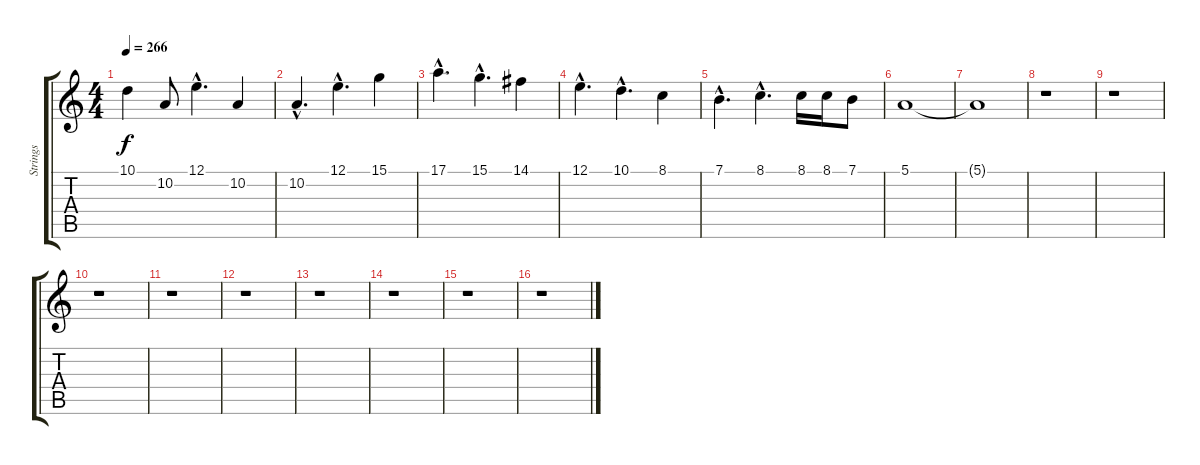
\track ("Strings" "Strings") {instrument stringensemble1}
\staff {score tabs}
\tuning (E4 B3 G3 D3 A2 E2) {hide}
\ts (4 4)
\tempo 266
\clef g2
\ks c
10.1.4{dy f} 10.2.8 12.1{hac}.4{d} 10.2.4 |
10.2{hac}.4{d} 12.1{hac}.4{d} 15.1.4 |
17.1{hac}.4{d} 15.1{hac}.4{d} 14.1.4 |
12.1{hac}.4{d} 10.1{hac}.4{d} 8.1.4 |
7.1{hac}.4{d} 8.1{hac}.4{d} 8.1.16 8.1.16 7.1.8 |
5.1.1 |
5.1{t}.1 |
r.1 |
r.1 |
r.1 |
r.1 |
r.1 |
r.1 |
r.1 |
r.1 |
r.1
